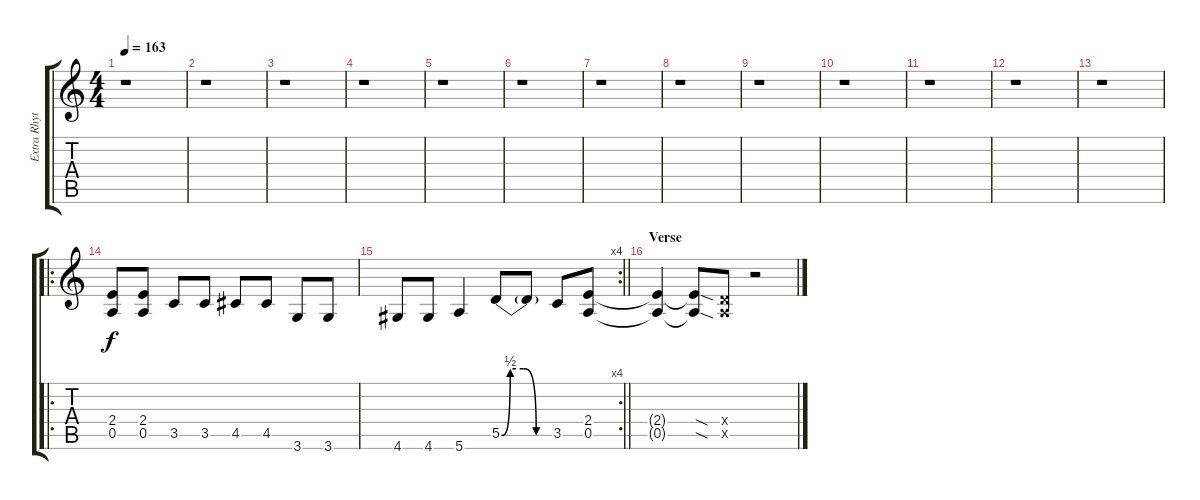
\track ("Extra Rhythm" "Extra Rhyt") {instrument overdrivenguitar}
\staff {score tabs}
\tuning (E4 B3 G3 D3 A2 E2) {hide}
\ts (4 4)
\tempo 163
\clef g2
\ks c
r.1{dy f instrument overdrivenguitar} |
r.1 |
r.1 |
r.1 |
r.1 |
r.1 |
r.1 |
r.1 |
r.1 |
r.1 |
r.1 |
r.1 |
r.1 |
\ro
(2.4 0.5).8 (2.4 0.5).8 3.5.8 3.5.8 4.5.8 4.5.8 3.6.8 3.6.8 |
\rc 4
\barLineRight lightlight
4.6.8 4.6.8 5.6.4 5.5{be (custom 0 0 10 2 25 2 40 0 60 0)}.8 5.5{t}.8 3.5.8 (2.4 0.5).8 |
\section ("" "Verse")
(2.4{t} 0.5{t}).4 (2.4{sod t} 0.5{sod t}).8 (0.4{x} 0.5{x}).8 r.2
